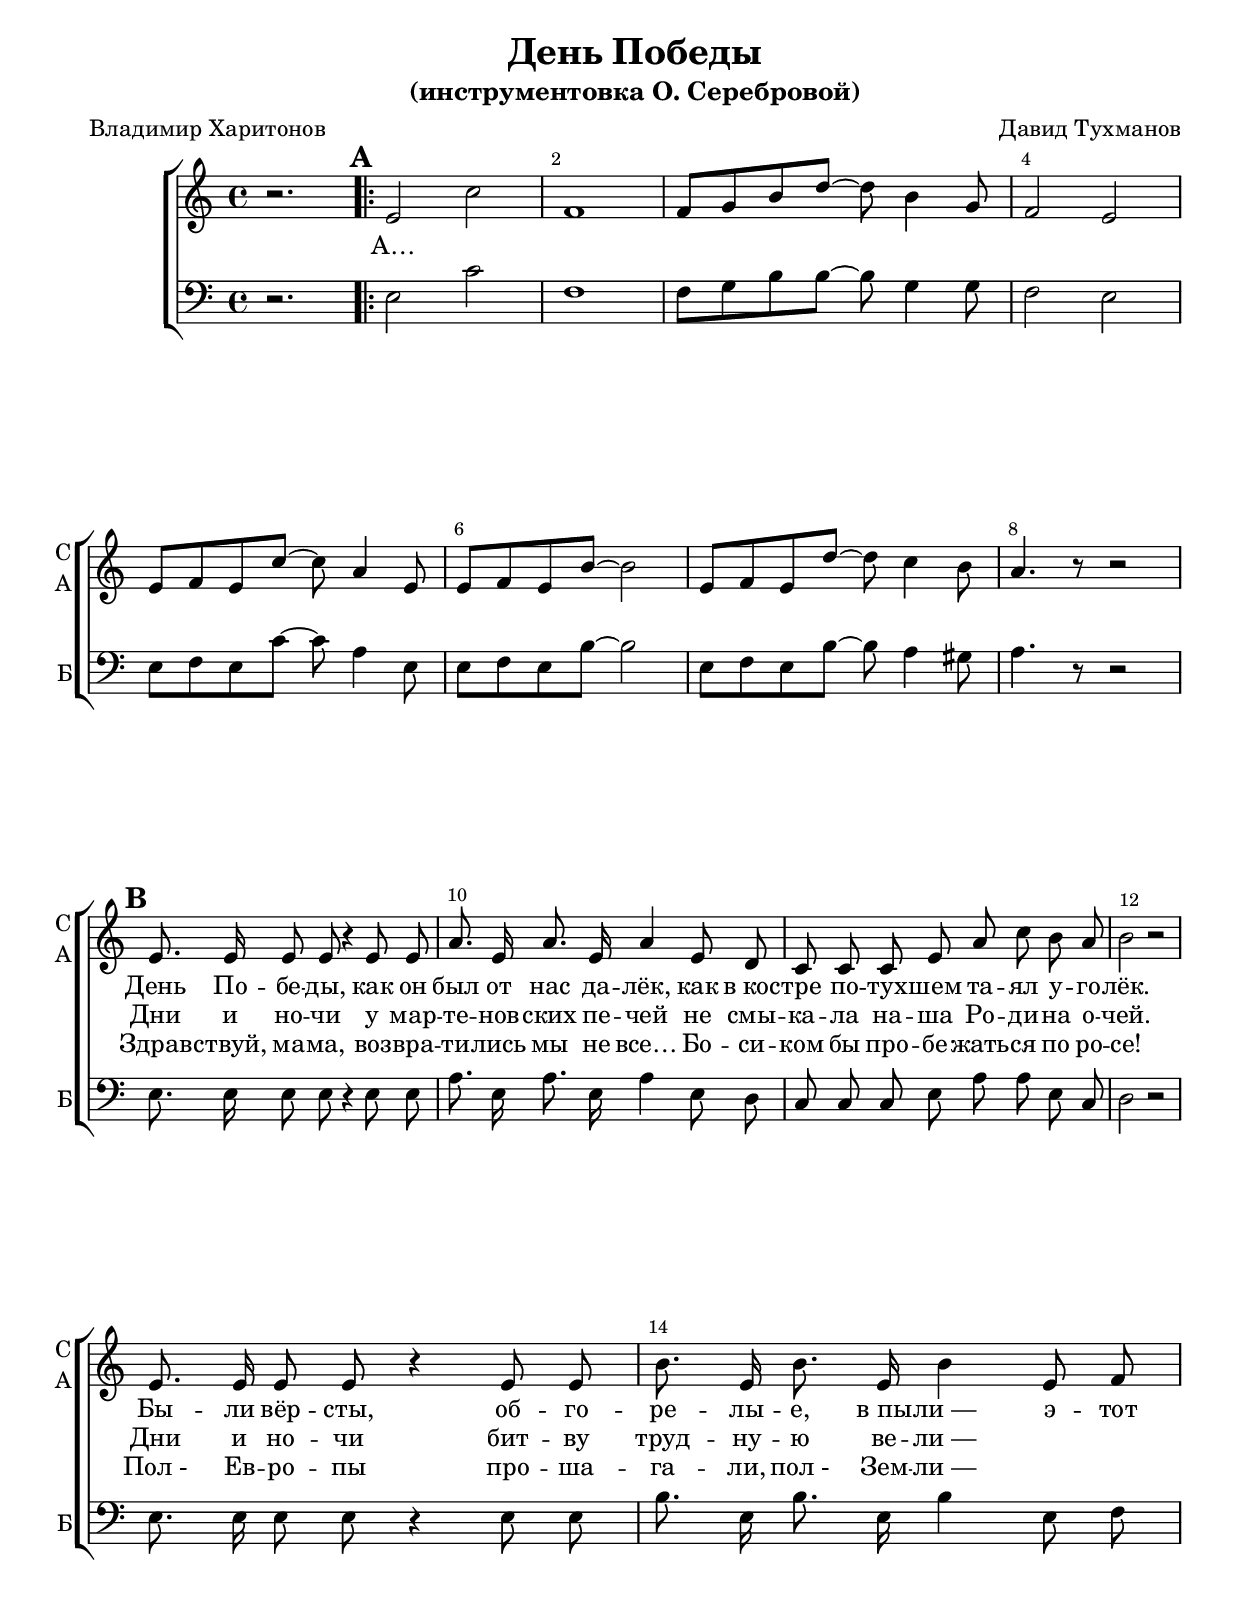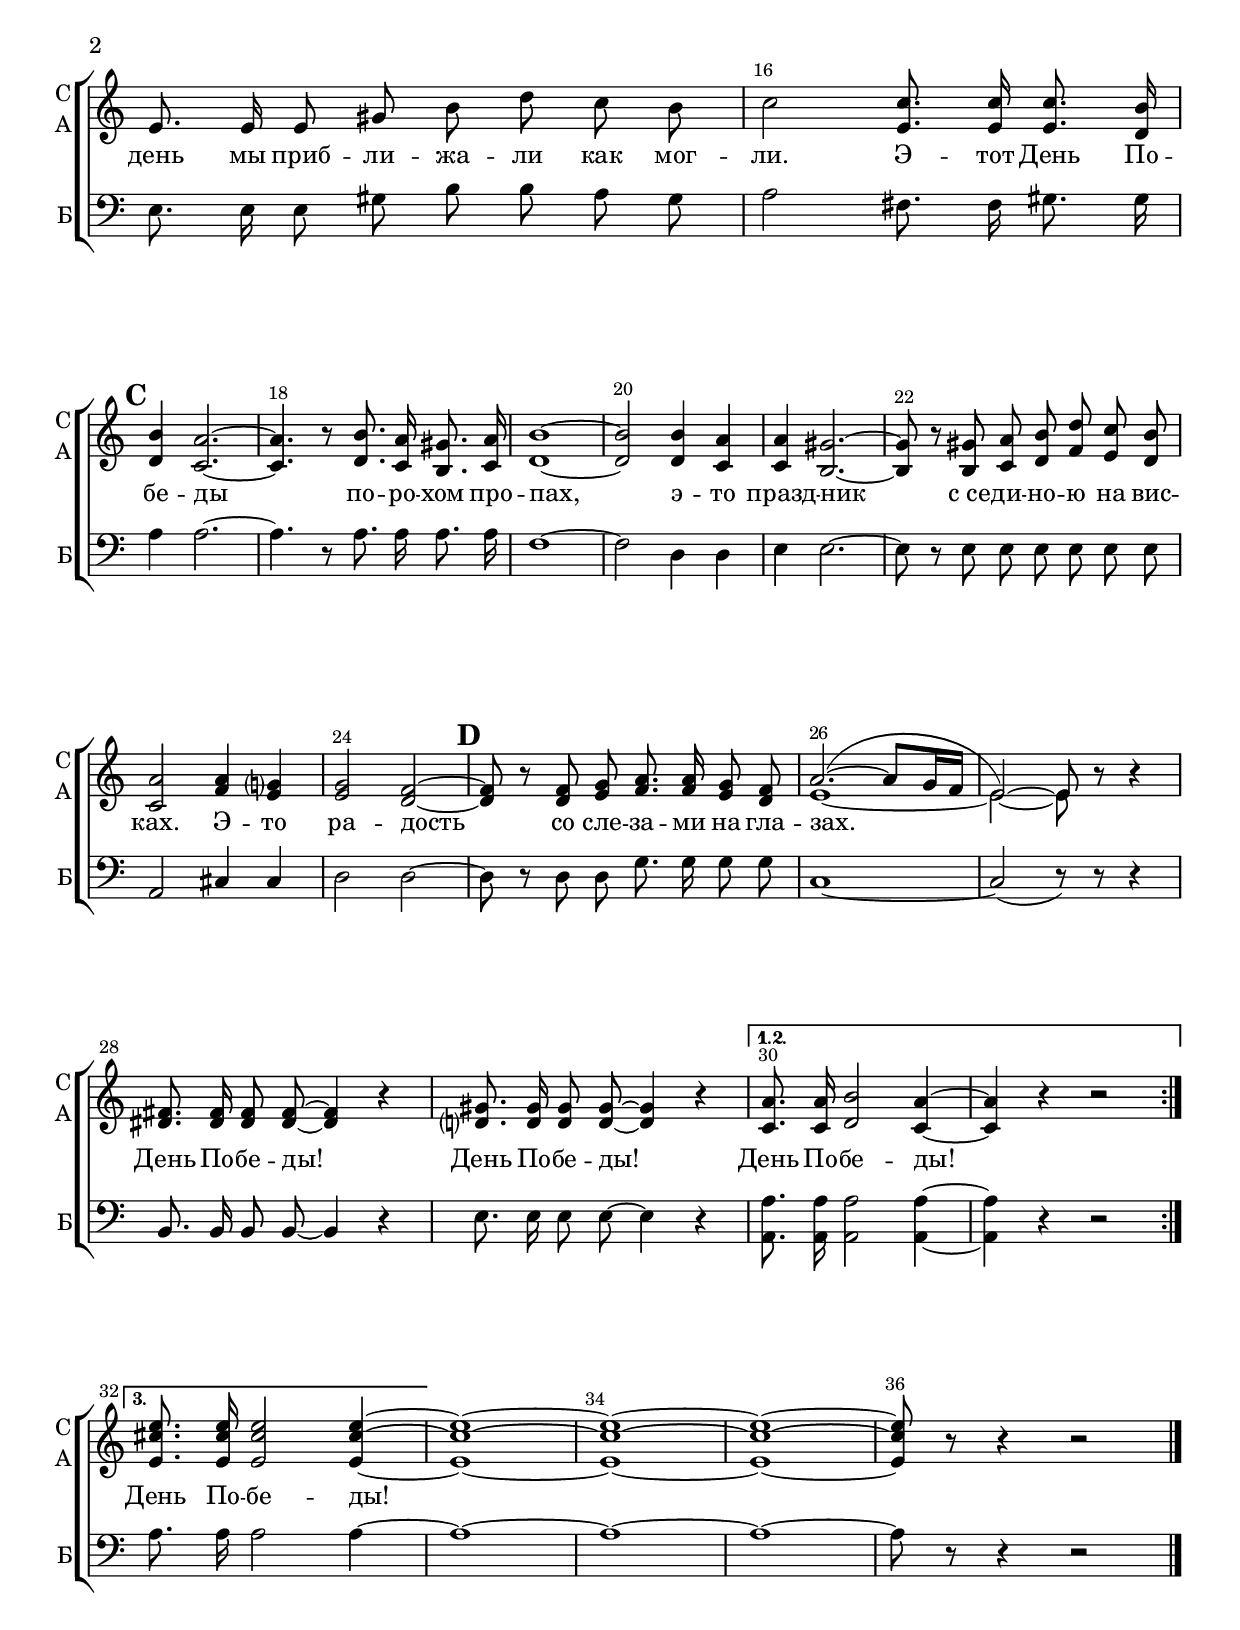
\version "2.18.2"

% закомментируйте строку ниже, чтобы получался pdf с навигацией
#(ly:set-option 'point-and-click #f)
#(ly:set-option 'midi-extension "mid")
#(set-default-paper-size "a4")
%#(set-global-staff-size 19)

\header {
  title = "День Победы"
  subtitle = "(инструментовка О. Серебровой)"
  composer = "Давид Тухманов"
  poet = "Владимир Харитонов"
  % Удалить строку версии LilyPond 
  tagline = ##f
}

  urllogo = \markup {
  \fill-line { " " \epsfile #X #10 #"../qrlink.eps" }
}

urllogo = {}

segnoo = { \bar "S-S" }
codaa = { \mark \markup { \musicglyph #"scripts.coda" } }



global = {
  \key c \major
  \time 4/4
%  \numericTimeSignature
  \autoBeamOn
  \set Score.skipBars = ##t
  \override MultiMeasureRest.expand-limit = #1
  \set Score.markFormatter = #format-mark-circle-numbers
  
  \override Score.BarNumber.break-visibility = #end-of-line-invisible
  \override Score.BarNumber.X-offset = #1
  \override Score.BarNumber.self-alignment-X = #LEFT
  \set Score.barNumberVisibility = #(every-nth-bar-number-visible 2)
  
  % shorter volta
  
}

%make visible number of every 2-nd bar
secondbar = {
  \override Score.BarNumber.break-visibility = #end-of-line-invisible
  \set Score.barNumberVisibility = #(every-nth-bar-number-visible 2)
}

%use this as temporary line break
abr = { \break }
pbr = { \pageBreak }
con = { \cadenzaOn }
coff = { \cadenzaOff \bar "|" }
cbr = { \bar "" }
breathes = { \once \override BreathingSign.text = \markup { \musicglyph #"scripts.tickmark" } \breathe }

% uncommend next line when finished
%abr = {}

br = { \break }
%pbr = {}

%once hide accidental (runaround for cadenza
nat = { \once \hide Accidental }


sopvoice = \relative c' {
  \global
  \oneVoice
  \partial 2. r2. |
  \mark \default
  \repeat volta 3 {
    \autoBeamOn
    e2 c' |
    f,1 |
    f8 g b d~ d b4 g8 |
    f2 e | \abr
    
    e8 f e c'~ c a4 e8 |
    e f e b'~ b2 |
    e,8 f e d'~ d c4 b8 |
    a4. r8 r2 | \abr
    
    % куплет
    
    \autoBeamOff
     \mark \default
     e8. e16 e8 e r4 e8 e |
     a8. e16 a8. e16 a4 e8 d |
     c c c e a c b a |
     b2 r | \abr
     
     e,8. e16 e8 e r4 e8 e |
     b'8. e,16 b'8. e,16 b'4 e,8 f |
     e8. e16 e8 gis b d c b |
     c2 
     % припев
     <c e,>8. <c e,>16 <c e,>8. <b d,>16 | \abr
     
     \mark \default
     % page 2
     <b d,>4 <a c,>2.~ |
     <a c,>4. r8 <b d,>8. <a c,>16 <gis b,>8. <a c,>16 |
     <b d,>1~ |
     <b d,>2 <b d,>4 <a c,> |
     
     <a c,> <gis b,>2.~ |
     <gis b,>8 r <gis b,> <a c,> <b d,> <d f,> <c e,> <b d,> | \abr
     
     <a c,>2 <a f>4 <g e>  |
     <g e>2 <f d>2~ |
     \mark \default
     <f d>8 r <f d> <g e> <a f>8. <a f>16 <g e>8 <f d> |
     
     << { \voiceOne a2.~( a8[ g16 f] e2)~ e8 } \new Voice { \voiceTwo e1~ e2~ e8 } >> \oneVoice r8 r4 | \abr
     
     <fis dis>8. <fis dis>16 <fis dis>8 <fis dis>~ <fis dis>4 r |
     <gis d>8. <gis d>16 <gis d>8 <gis d>~ <gis d>4 r |
  }
  \alternative {
    { <a c,>8. <a c,>16 <b d,>2 <a c,>4~ | <a c,> r r2 | \abr }
    { <e cis' e>8. <e cis' e>16 <e cis' e>2 <e cis' e>4~ }
  }
  <e cis' e>1~
  <e cis' e>~ |
  <e cis' e>~ |
  <e cis' e>8 r r4 r2
  \bar "|."
 
}




bassvoice = \relative c {
  \global
  \oneVoice
    \partial 2. r2. |
     \repeat volta 3 {
    \autoBeamOn
    e2 c' |
    f,1 |
    f8 g b b~ b g4 g8 |
    f2 e | \abr
    
    e8 f e c'~ c a4 e8 |
    e f e b'~ b2 |
    e,8 f e b'~ b a4 gis8 |
    a4. r8 r2 | \abr
    
    % куплет Dzień Zwycięstwa
    
    \autoBeamOff
     \mark \default
     e8. e16 e8 e r4 e8 e |
     a8. e16 a8. e16 a4 e8 d |
     c c c e a a e c |
     d2 r | \abr
     
     e8. e16 e8 e r4 e8 e |
     b'8. e,16 b'8. e,16 b'4 e,8 f |
     e8. e16 e8 gis b b a gis |
     a2 
     % припев
     
     fis8. fis16 gis8. gis16 |
     a4 a2.~ |
     a4. r8 a8. a16 a8. a16 |
     f1~ |
     f2 d4 d |
     e e2.~ |
     e8 r e e e e e e |
     
     a,2 cis4 cis |
     d2 d~ |
     d8 r d d g8. g16 g8 g |
     c,1~ |
     c2( r8) r r4 | % fixme! лига с ноты в паузу сделать! \laissezVibrer
     
     b8. b16 b8 b~ b4 r |
     e8. e16 e8 e~ e4 r |    
     }
     \alternative {
       { <a a,>8. <a a,>16 <a a,>2 <a a,>4~ | <a a,> r r2 }
       { a8. a16 a2 a4~ }
     }
     a1~ |
     a~ |
     a~ |
     a8 r r4 r2
   
}

toalto = { \set associatedVoice = "alto" }
tosoprano = { \set associatedVoice = "soprano" }


lyricsoprano = \lyricmode {
  А… \repeat unfold 27 \skip 1
  
  День По -- бе -- ды, как он был от нас да -- лёк, как в_кос -- тре по -- тух -- шем та -- ял у -- го -- лёк.
  Бы -- ли вёр -- сты, об -- го -- ре -- лы -- е, в_пы -- ли_— э -- тот день мы приб -- ли -- жа -- ли как мог -- ли.
  
  Э -- тот День По -- бе -- ды
  по -- ро -- хом про -- пах,
  э -- то празд -- ник
  с_се -- ди -- но -- ю на вис -- ках.
  Э -- то ра -- дость
  со сле -- за -- ми на гла -- зах.
  День По -- бе -- ды!
  День По -- бе -- ды!
  День По -- бе -- ды!
  
  День По -- бе -- ды!
}

lyricsopranoii = \lyricmode {
   \repeat unfold 28 \skip 1
  Дни и но -- чи у мар -- те -- нов -- ских пе -- чей не смы -- ка -- ла на -- ша Ро -- ди -- на о -- чей.
  Дни и но -- чи бит -- ву труд -- ну -- ю ве -- ли_— 
  
}

lyricsopranoiii = \lyricmode {
   \repeat unfold 28 \skip 1
  Здрав -- ствуй, ма -- ма, воз -- вра -- ти -- лись мы не все… Бо -- си -- ком бы про -- бе -- жать -- ся по ро -- се!
  Пол_- Ев -- ро -- пы про -- ша -- га -- ли, пол_- Зем -- ли_— 
  
}


\bookpart {
  
%  \header { piece = "Cis-dur" }
  \paper {
    top-margin = 15
    left-margin = 15
    right-margin = 10
    bottom-margin = 15
    indent = 15
    ragged-last-bottom = ##f
  }
  \score {
  %    \transpose e f {

     <<
           
      \new ChoirStaff <<
      \new Staff = "upstaff" \with {
        midiInstrument = "voice oohs"
        shortInstrumentName = \markup \column { "С" "А" }
      } <<
        \new Voice = "soprano" { \sopvoice }
      >>
      
      \new Lyrics \lyricsto "soprano" { \lyricsoprano }
      \new Lyrics \lyricsto "soprano" { \lyricsopranoii }
      \new Lyrics \lyricsto "soprano" { \lyricsopranoiii }

      % or: \new Lyrics \lyricsto "soprano" { \lyricscore }
      % alternative lyrics above up staff
      %\new Lyrics \with {alignAboveContext = "upstaff"} \lyricsto "soprano" \lyricst
      
      \new Staff = "downstaff" \with {
        midiInstrument = "voice oohs"
          shortInstrumentName = "Б"
      } <<
        \new Voice = "bass" { \clef "bass" \oneVoice \bassvoice }
      >>
      

      >> % choir staff
     >> % global stafset
    %  }  % transposeµ
    \layout { 
      \context {
        \Score
      }
      \context {
        \Staff
        \accidentalStyle modern-voice-cautionary
        % удаляем обозначение темпа из общего плана
        \RemoveEmptyStaves
        \override VerticalAxisGroup.remove-first = ##t
      }
      %Metronome_mark_engraver
    }
  }
 \urllogo
}

\bookpart {
  \score {
    \unfoldRepeats
    %  \transpose c bes {
    \new ChoirStaff <<
      \new Staff = "upstaff" \with {
        midiInstrument = "voice oohs"
      } <<
        \new Voice = "soprano" { \voiceOne \sopvoice }
      >> 
      
      
      \new Staff = "downstaff" \with {
        midiInstrument = "voice oohs"
      } <<
        \new Voice = "bass" { \voiceTwo \bassvoice }
      >>
    >>
    %  }  % transposeµ
    \midi {
      \tempo 2=60
    }
  }
}
